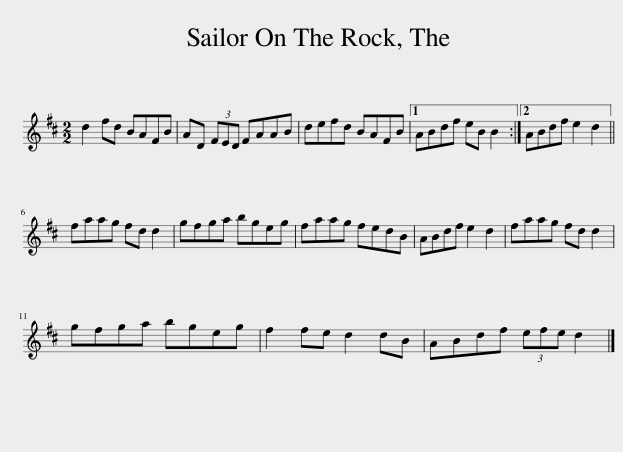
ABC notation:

X:1
L:1/8
M:2/2
I:linebreak $
K:D
V:1 treble
V:1
 d2 fd BAFB | AD (3FED FAAB | defd BAFB |1 ABdf eB B2 :|2 ABdf e2 d2 ||$ %5
 faag fd d2 | gfga bgeg | faag fedB | ABdf e2 d2 | faag fd d2 |$ %10
 gfga bgeg | f2 fe d2 dB | ABdf (3efe d2 |] %13
